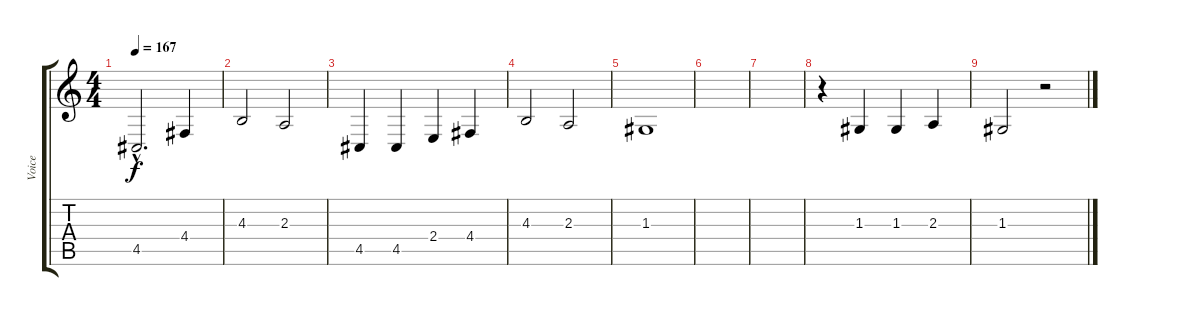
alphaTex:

\track ("Voice" "Voice") {instrument cello}
\staff {score tabs}
\tuning (E4 B3 G3 D3 A2 E2) {hide}
\ts (4 4)
\tempo 167
\clef g2
\ks c
4.5{hac}.2{d dy f} 4.4.4 |
4.3.2 2.3.2 |
4.5.4 4.5.4 2.4.4 4.4.4 |
4.3.2 2.3.2 |
1.3.1 |
|
|
r.4 1.3.4 1.3.4 2.3.4 |
1.3.2 r.2
